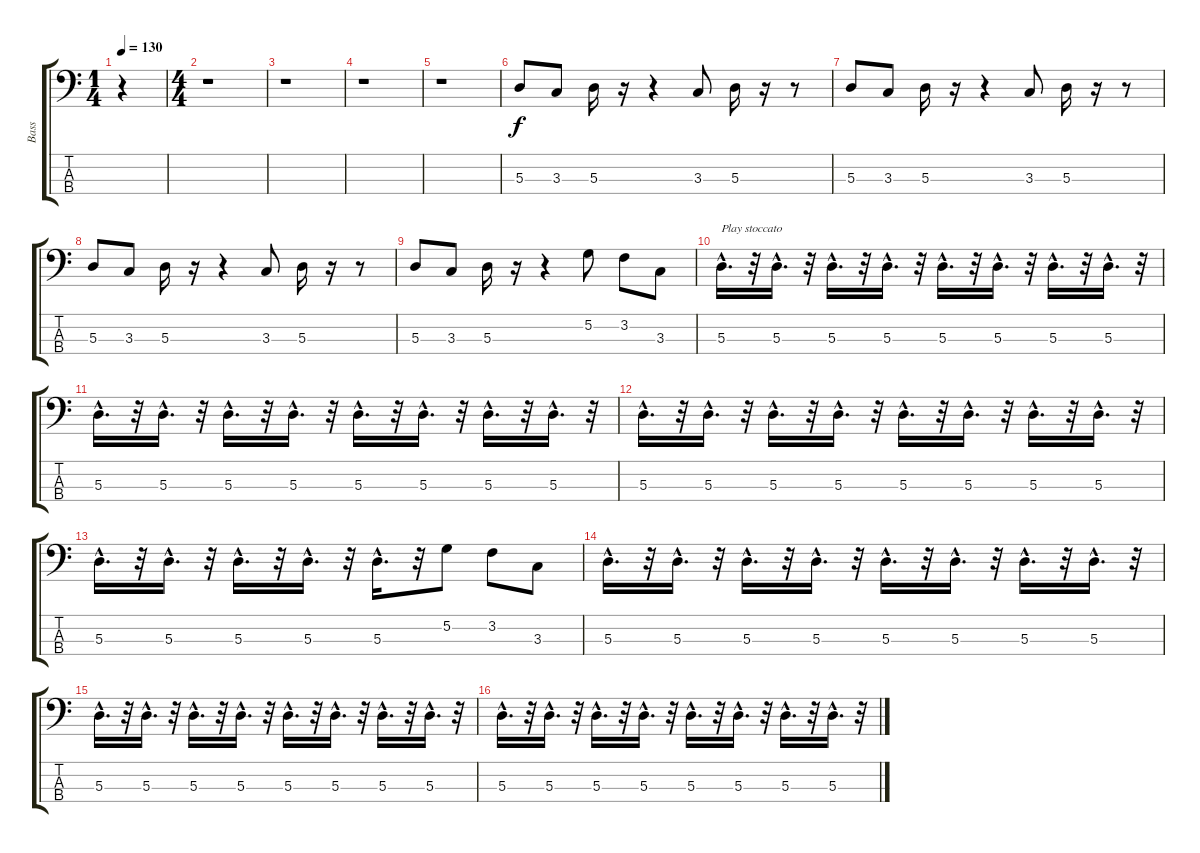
\track ("Bass" "Bass") {instrument electricbassfinger}
\staff {score tabs}
\tuning (G2 D2 A1 E1) {hide}
\ts (1 4)
\tempo 130
\clef f4
\ks c
r.4{dy f instrument electricbassfinger} |
\ts (4 4)
r.1 |
r.1 |
r.1 |
r.1 |
5.3.8 3.3.8 5.3.16 r.16 r.4 3.3.8 5.3.16 r.16 r.8 |
5.3.8 3.3.8 5.3.16 r.16 r.4 3.3.8 5.3.16 r.16 r.8 |
5.3.8 3.3.8 5.3.16 r.16 r.4 3.3.8 5.3.16 r.16 r.8 |
5.3.8 3.3.8 5.3.16 r.16 r.4 5.2.8 3.2.8 3.3.8 |
5.3{hac}.16{d txt "Play stoccato"} r.32 5.3{hac}.16{d} r.32 5.3{hac}.16{d} r.32 5.3{hac}.16{d} r.32 5.3{hac}.16{d} r.32 5.3{hac}.16{d} r.32 5.3{hac}.16{d} r.32 5.3{hac}.16{d} r.32 |
5.3{hac}.16{d} r.32 5.3{hac}.16{d} r.32 5.3{hac}.16{d} r.32 5.3{hac}.16{d} r.32 5.3{hac}.16{d} r.32 5.3{hac}.16{d} r.32 5.3{hac}.16{d} r.32 5.3{hac}.16{d} r.32 |
5.3{hac}.16{d} r.32 5.3{hac}.16{d} r.32 5.3{hac}.16{d} r.32 5.3{hac}.16{d} r.32 5.3{hac}.16{d} r.32 5.3{hac}.16{d} r.32 5.3{hac}.16{d} r.32 5.3{hac}.16{d} r.32 |
5.3{hac}.16{d} r.32 5.3{hac}.16{d} r.32 5.3{hac}.16{d} r.32 5.3{hac}.16{d} r.32 5.3{hac}.16{d} r.32 5.2.8 3.2.8 3.3.8 |
5.3{hac}.16{d} r.32 5.3{hac}.16{d} r.32 5.3{hac}.16{d} r.32 5.3{hac}.16{d} r.32 5.3{hac}.16{d} r.32 5.3{hac}.16{d} r.32 5.3{hac}.16{d} r.32 5.3{hac}.16{d} r.32 |
5.3{hac}.16{d} r.32 5.3{hac}.16{d} r.32 5.3{hac}.16{d} r.32 5.3{hac}.16{d} r.32 5.3{hac}.16{d} r.32 5.3{hac}.16{d} r.32 5.3{hac}.16{d} r.32 5.3{hac}.16{d} r.32 |
5.3{hac}.16{d} r.32 5.3{hac}.16{d} r.32 5.3{hac}.16{d} r.32 5.3{hac}.16{d} r.32 5.3{hac}.16{d} r.32 5.3{hac}.16{d} r.32 5.3{hac}.16{d} r.32 5.3{hac}.16{d} r.32
